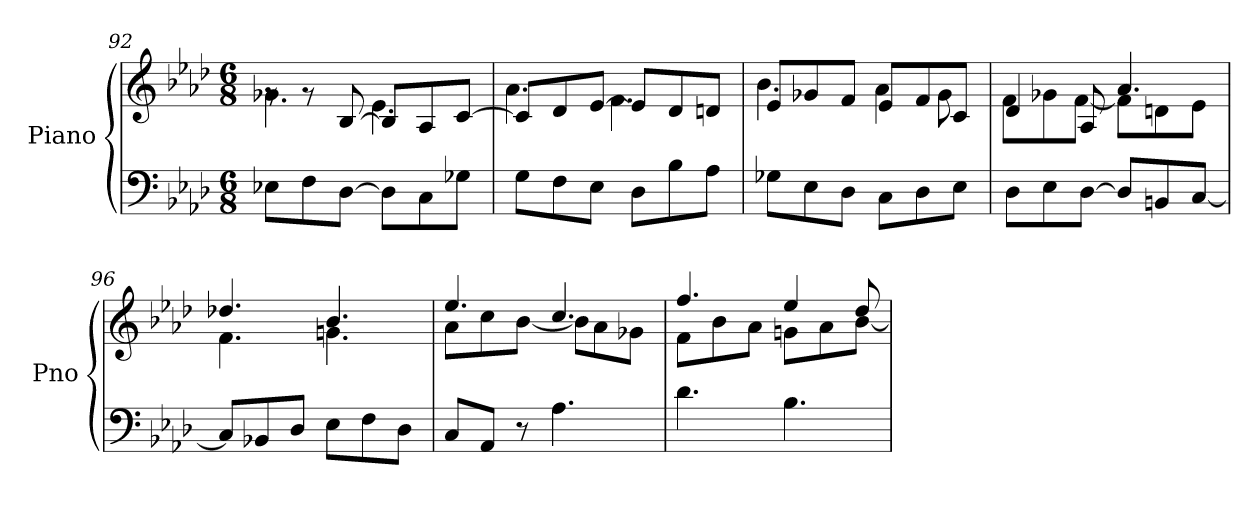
**kern	**kern
*part1	*part1
*staff2	*staff1
*I"Piano	*
*I'Pno	*
!!LO:LB:g=z
*clefF4	*clefG2
*k[b-e-a-d-]	*k[b-e-a-d-]
*M6/8	*M6/8
=92	=92
*	*^
8E-X\L	8rg	4.g-X\
8F\	8rg	.
[8D-\J	[8B-/	.
8D-\L]	8B-/L]	4.e-\
8C\	8A-/	.
8G-X\J	[8c/J	.
!!LO:PB:g=z	!!
=93	=93	=93
8G\L	8c/L]	4.a-\
8F\	8d-/	.
8E-\J	[8e-/J	.
8D-\L	8e-/L]	4.f\
8B-\	8d-/	.
8A-\J	8dn/J	.
=94	=94	=94
8G-X\L	8e-/L	4.b-\
8E-\	8g-X/	.
8D-\J	8f/J	.
8C\L	8e-/L	4a-\
8D-\	8f/	.
8E-\J	8c/J	8g-\
=95	=95	=95
8D-\L	4d-/	8f\L
8E-\	.	8g-X\
[8D-\J	8A-/	[8f\J
8D-/L]	4.a-/	8f\L]
8BBn/	.	8dn\
[8C/J	.	8e-\J
=96	=96	=96
8C/L]	4.dd-X/	4.f\
8BB-X/	.	.
8D-/J	.	.
8E-\L	4.b-/	4.gn\
8F\	.	.
8D-\J	.	.
=97	=97	=97
8C/L	4.ee-/	8a-\L
8AA-/J	.	8cc\
8r	.	[8b-\J
4.A-\	4.cc/	8b-\L]
.	.	8a-\
.	.	8g-X\J
!!LO:PB:g=z	!!
=98	=98	=98
4.d-\	4.ff/	8f\L
.	.	8b-\
.	.	8a-\J
4.B-\	4ee-/	8gn\L
.	.	8a-\
.	8dd-/	[8b-\J
*	*v	*v
=	=
*-	*-
